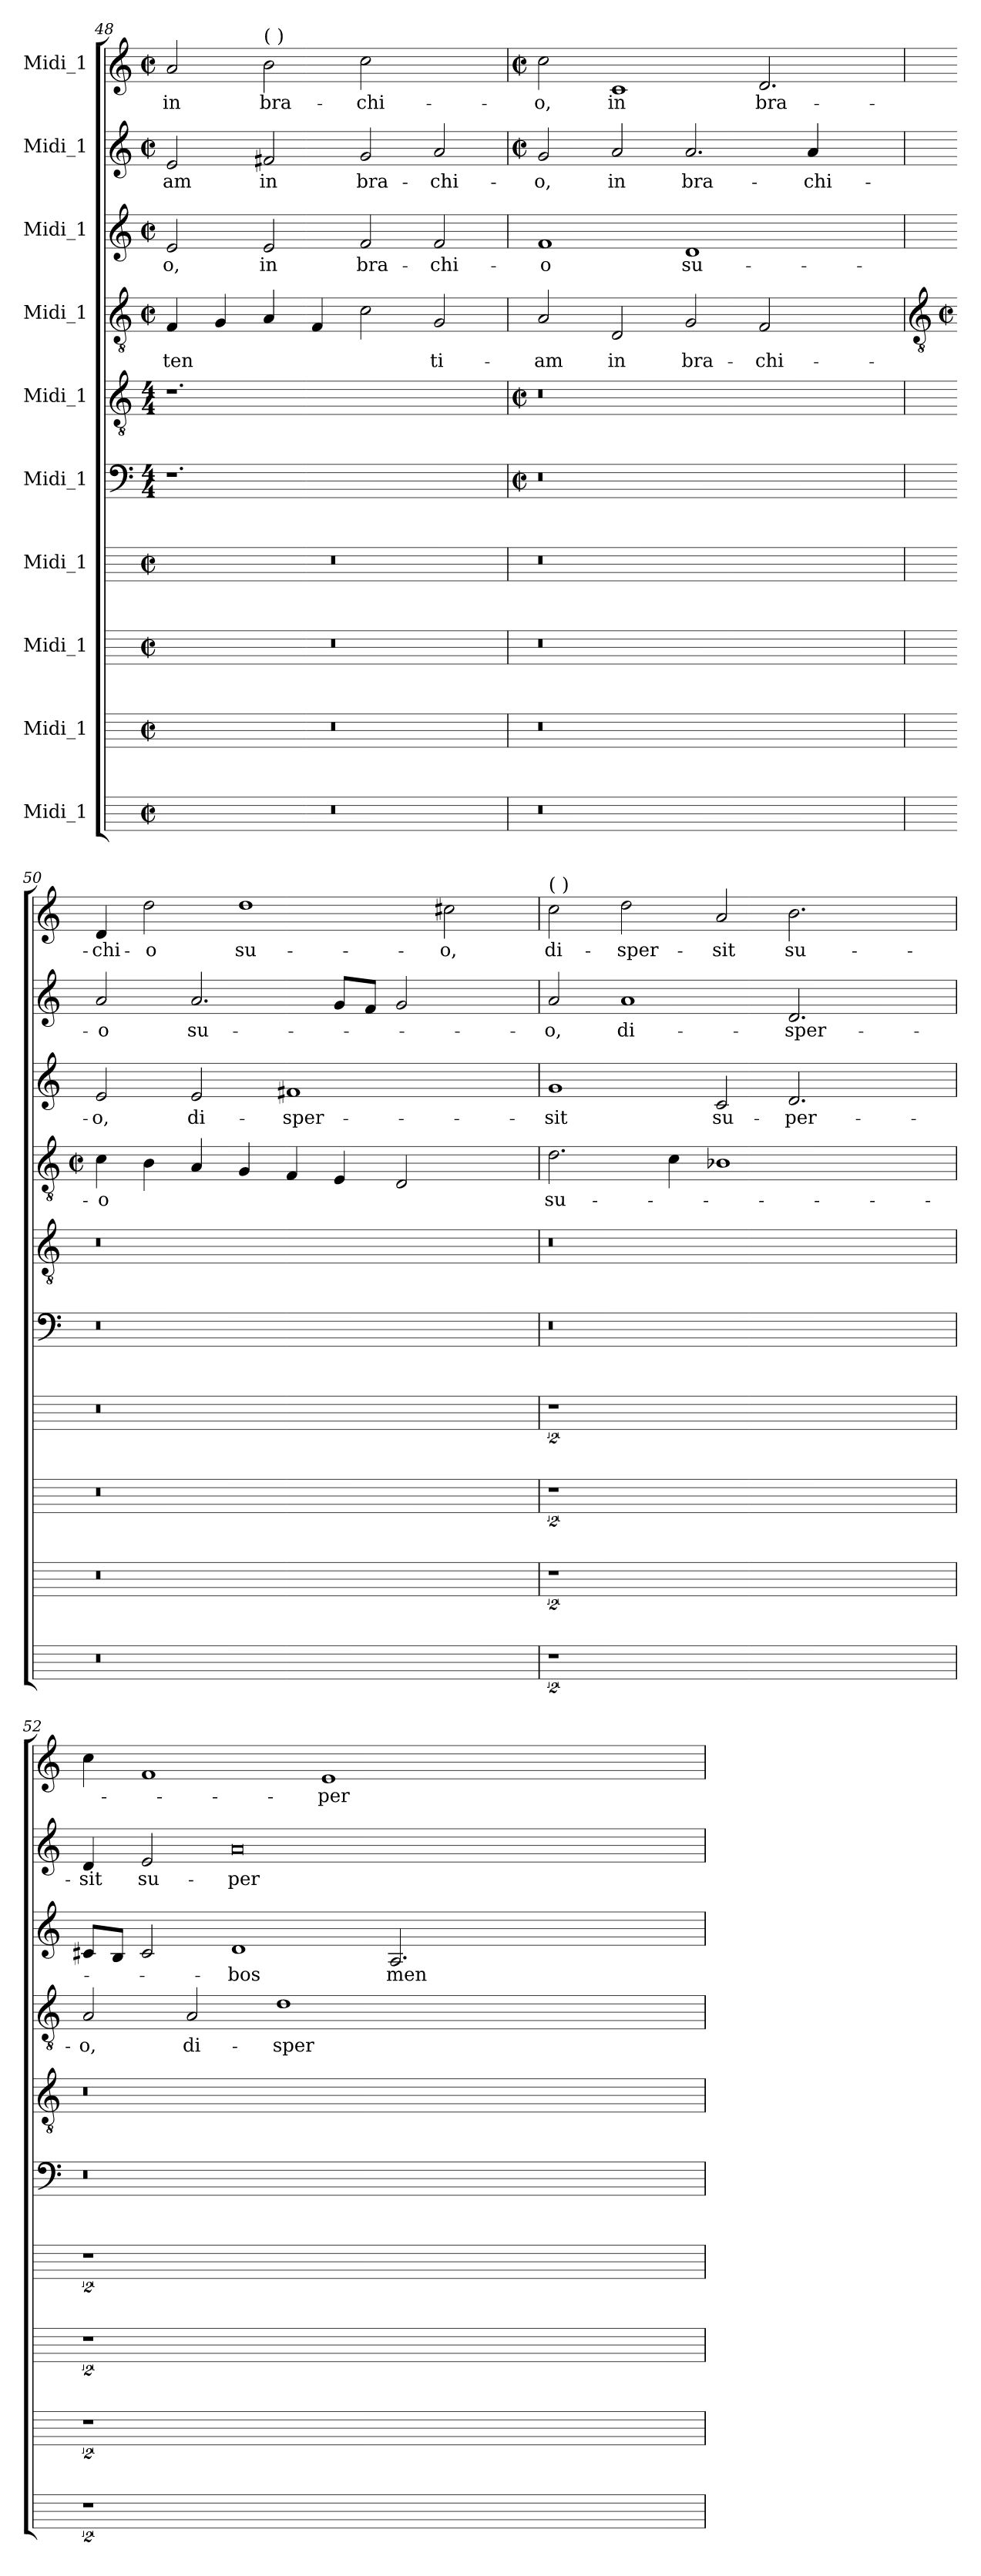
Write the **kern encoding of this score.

**kern	**kern	**kern	**kern	**kern	**kern	**kern	**text	**kern	**text	**kern	**text	**kern	**text
*part10	*part9	*part8	*part7	*part6	*part5	*part4	*part4	*part3	*part3	*part2	*part2	*part1	*part1
*staff10	*staff9	*staff8	*staff7	*staff6	*staff5	*staff4	*staff4	*staff3	*staff3	*staff2	*staff2	*staff1	*staff1
*I"Midi_1	*I"Midi_1	*I"Midi_1	*I"Midi_1	*I"Midi_1	*I"Midi_1	*I"Midi_1	*	*I"Midi_1	*	*I"Midi_1	*	*I"Midi_1	*
!!LO:LB:g=z
*	*	*	*	*clefF4	*clefGv2	*clefGv2	*	*clefG2	*	*clefG2	*	*clefG2	*
*	*	*	*	*k[]	*k[]	*k[]	*	*k[]	*	*k[]	*	*k[]	*
*	*	*	*	*C:	*C:	*C:	*	*C:	*	*C:	*	*C:	*
*M4/2	*M4/2	*M4/2	*M4/2	*M4/4	*M4/4	*M4/2	*	*M4/2	*	*M4/2	*	*M4/2	*
*met(c|)	*met(c|)	*met(c|)	*met(c|)	*	*	*met(c|)	*	*met(c|)	*	*met(c|)	*	*met(c|)	*
=48	=48	=48	=48	=48	=48	=48	=48	=48	=48	=48	=48	=48	=48
!	!	!	!	!	!	!	!LO:LY:b	!	!LO:LY:b	!	!LO:LY:b	!	!LO:LY:b
0r	0r	0r	0r	1.r	1.r	4F	-ten	2e	-o,	2e	-am	2a	in
.	.	.	.	.	.	4G	.	.	.	.	.	.	.
!	!	!	!	!	!	!	!	!	!	!	!	!LO:TX:a:t=(  )	!
!	!	!	!	!	!	!	!	!	!LO:LY:b	!	!LO:LY:b	!	!LO:LY:b
.	.	.	.	.	.	4A	.	2e	in	2f#X	in	2b	bra-
.	.	.	.	.	.	4F	.	.	.	.	.	.	.
!	!	!	!	!	!	!	!	!	!LO:LY:b	!	!LO:LY:b	!	!LO:LY:b
.	.	.	.	.	.	2c	.	2f	bra-	2g	bra-	2cc	-chi-
!	!	!	!	!	!	!	!LO:LY:b	!	!LO:LY:b	!	!LO:LY:b	!	!
.	.	.	.	2ryy	2ryy	2G	ti-	2f	-chi-	2a	-chi-	2ryy	.
!!LO:LB:g=z
=49	=49	=49	=49	=49	=49	=49	=49	=49	=49	=49	=49	=49	=49
*	*	*	*	*M4/2	*M4/2	*	*	*	*	*M4/2	*	*M4/2	*
*	*	*	*	*met(c|)	*met(c|)	*	*	*	*	*met(c|)	*	*met(c|)	*
!	!	!	!	!	!	!	!LO:LY:b	!	!LO:LY:b	!	!LO:LY:b	!	!LO:LY:b
*	*	*	*	*	*	*	*	*	*	*	*	*^	*
0r	0r	0r	0r	0r	0r	2A	-am	1f	-o	2g	-o,	2cc	0ryy	-o,
!	!	!	!	!	!	!	!LO:LY:b	!	!	!	!LO:LY:b	!	!	!LO:LY:b
.	.	.	.	.	.	2D	in	.	.	2a	in	1c	.	in
!	!	!	!	!	!	!	!LO:LY:b	!	!LO:LY:b	!	!LO:LY:b	!	!	!
.	.	.	.	.	.	2G	bra-	1d	su-	2.a	bra-	.	.	.
!	!	!	!	!	!	!	!LO:LY:b	!	!	!	!	!	!	!LO:LY:b
.	.	.	.	.	.	2F	-chi-	.	.	.	.	2.d	.	bra-
!	!	!	!	!	!	!	!	!	!	!	!LO:LY:b	!	!	!
.	.	.	.	.	.	.	.	.	.	4a	-chi-	.	.	.
4ryy	4ryy	4ryy	4ryy	4ryy	4ryy	4ryy	.	4ryy	.	4ryy	.	.	4ryy	.
!!LO:LB:g=z	!!
=50A	=50A	=50A	=50A	=50A	=50A	=50A	=50A	=50A	=50A	=50A	=50A	=50A	=50A	=50A
*	*	*	*	*	*	*clefGv2	*	*	*	*	*	*	*	*
*	*	*	*	*	*	*M4/2	*	*	*	*	*	*	*	*
*	*	*	*	*	*	*met(c|)	*	*	*	*	*	*	*	*
!	!	!	!	!	!	!	!LO:LY:b	!	!LO:LY:b	!	!LO:LY:b	!	!	!LO:LY:b
0r	0r	0r	0r	0r	0r	4c	-o	2e	-o,	2a	-o	4d	0ryy	-chi-
!	!	!	!	!	!	!	!	!	!	!	!	!	!	!LO:LY:b
.	.	.	.	.	.	4B	.	.	.	.	.	2dd	.	-o
!	!	!	!	!	!	!	!	!	!LO:LY:b	!	!LO:LY:b	!	!	!
.	.	.	.	.	.	4A	.	2e	di-	2.a	su-	.	.	.
!	!	!	!	!	!	!	!	!	!	!	!	!	!	!LO:LY:b
.	.	.	.	.	.	4G	.	.	.	.	.	1dd	.	su-
!	!	!	!	!	!	!	!	!	!LO:LY:b	!	!	!	!	!
.	.	.	.	.	.	4F	.	1f#X	-sper-	.	.	.	.	.
.	.	.	.	.	.	4E	.	.	.	8gL	.	.	.	.
.	.	.	.	.	.	.	.	.	.	8fJ	.	.	.	.
.	.	.	.	.	.	2D	.	.	.	2g	.	.	.	.
!	!	!	!	!	!	!	!	!	!	!	!	!	!	!LO:LY:b
.	.	.	.	.	.	.	.	.	.	.	.	2cc#X	.	-o,
4ryy	4ryy	4ryy	4ryy	4ryy	4ryy	4ryy	.	4ryy	.	4ryy	.	.	4ryy	.
=51A	=51A	=51A	=51A	=51A	=51A	=51A	=51A	=51A	=51A	=51A	=51A	=51A	=51A	=51A
!	!	!	!	!	!	!	!	!	!	!	!	!LO:TX:a:t=(  )	!	!
!	!	!	!	!	!	!	!LO:LY:b	!	!LO:LY:b	!	!LO:LY:b	!	!	!LO:LY:b
2%5r	2%5r	2%5r	2%5r	0r	0r	2.d	su-	1g	-sit	2a	-o,	2cc	0ryy	di-
!	!	!	!	!	!	!	!	!	!	!	!LO:LY:b	!	!	!LO:LY:b
.	.	.	.	.	.	.	.	.	.	1a	di-	2dd	.	-sper-
.	.	.	.	.	.	4c	.	.	.	.	.	.	.	.
!	!	!	!	!	!	!	!	!	!LO:LY:b	!	!	!	!	!LO:LY:b
.	.	.	.	.	.	1B-X	.	2c	su-	.	.	2a	.	-sit
!	!	!	!	!	!	!	!	!	!LO:LY:b	!	!LO:LY:b	!	!	!LO:LY:b
.	.	.	.	.	.	.	.	2.d	-per-	2.d	-sper-	2.b	.	su-
.	.	.	.	2ryy	2ryy	2ryy	.	.	.	.	.	.	4ryy	.
.	.	.	.	.	.	.	.	4ryy	.	4ryy	.	4ryy	4ryy	.
=52A	=52A	=52A	=52A	=52A	=52A	=52A	=52A	=52A	=52A	=52A	=52A	=52A	=52A	=52A
!	!	!	!	!	!	!	!LO:LY:b	!	!	!	!LO:LY:b	!	!	!
2%7r	2%7r	2%7r	2%7r	0r	0r	2A	-o,	8c#L	.	4d	-sit	4cc	0ryy	.
.	.	.	.	.	.	.	.	8BJ	.	.	.	.	.	.
!	!	!	!	!	!	!	!	!	!	!	!LO:LY:b	!	!	!
.	.	.	.	.	.	.	.	2c#	.	2e	su-	1f	.	.
!	!	!	!	!	!	!	!LO:LY:b	!	!	!	!	!	!	!
.	.	.	.	.	.	2A	di-	.	.	.	.	.	.	.
!	!	!	!	!	!	!	!	!	!LO:LY:b	!	!LO:LY:b	!	!	!
.	.	.	.	.	.	.	.	1d	-bos	0a	-per-	.	.	.
!	!	!	!	!	!	!	!LO:LY:b	!	!	!	!	!	!	!
.	.	.	.	.	.	1d	-sper-	.	.	.	.	.	.	.
!	!	!	!	!	!	!	!	!	!	!	!	!	!	!LO:LY:b
.	.	.	.	.	.	.	.	.	.	.	.	1e	.	-per-
!	!	!	!	!	!	!	!	!	!LO:LY:b	!	!	!	!	!
.	.	.	.	.	.	.	.	2.A	men-	.	.	.	.	.
.	.	.	.	1.ryy	1.ryy	1.ryy	.	.	.	.	.	.	1ryy	.
.	.	.	.	.	.	.	.	.	.	.	.	1ryy	.	.
.	.	.	.	.	.	.	.	1ryy	.	.	.	.	.	.
.	.	.	.	.	.	.	.	.	.	2.ryy	.	.	.	.
.	.	.	.	.	.	.	.	.	.	.	.	.	4ryy	.
.	.	.	.	.	.	.	.	.	.	.	.	4ryy	4ryy	.
*	*	*	*	*	*	*	*	*	*	*	*	*v	*v	*
=	=	=	=	=	=	=	=	=	=	=	=	=	=
*-	*-	*-	*-	*-	*-	*-	*-	*-	*-	*-	*-	*-	*-
